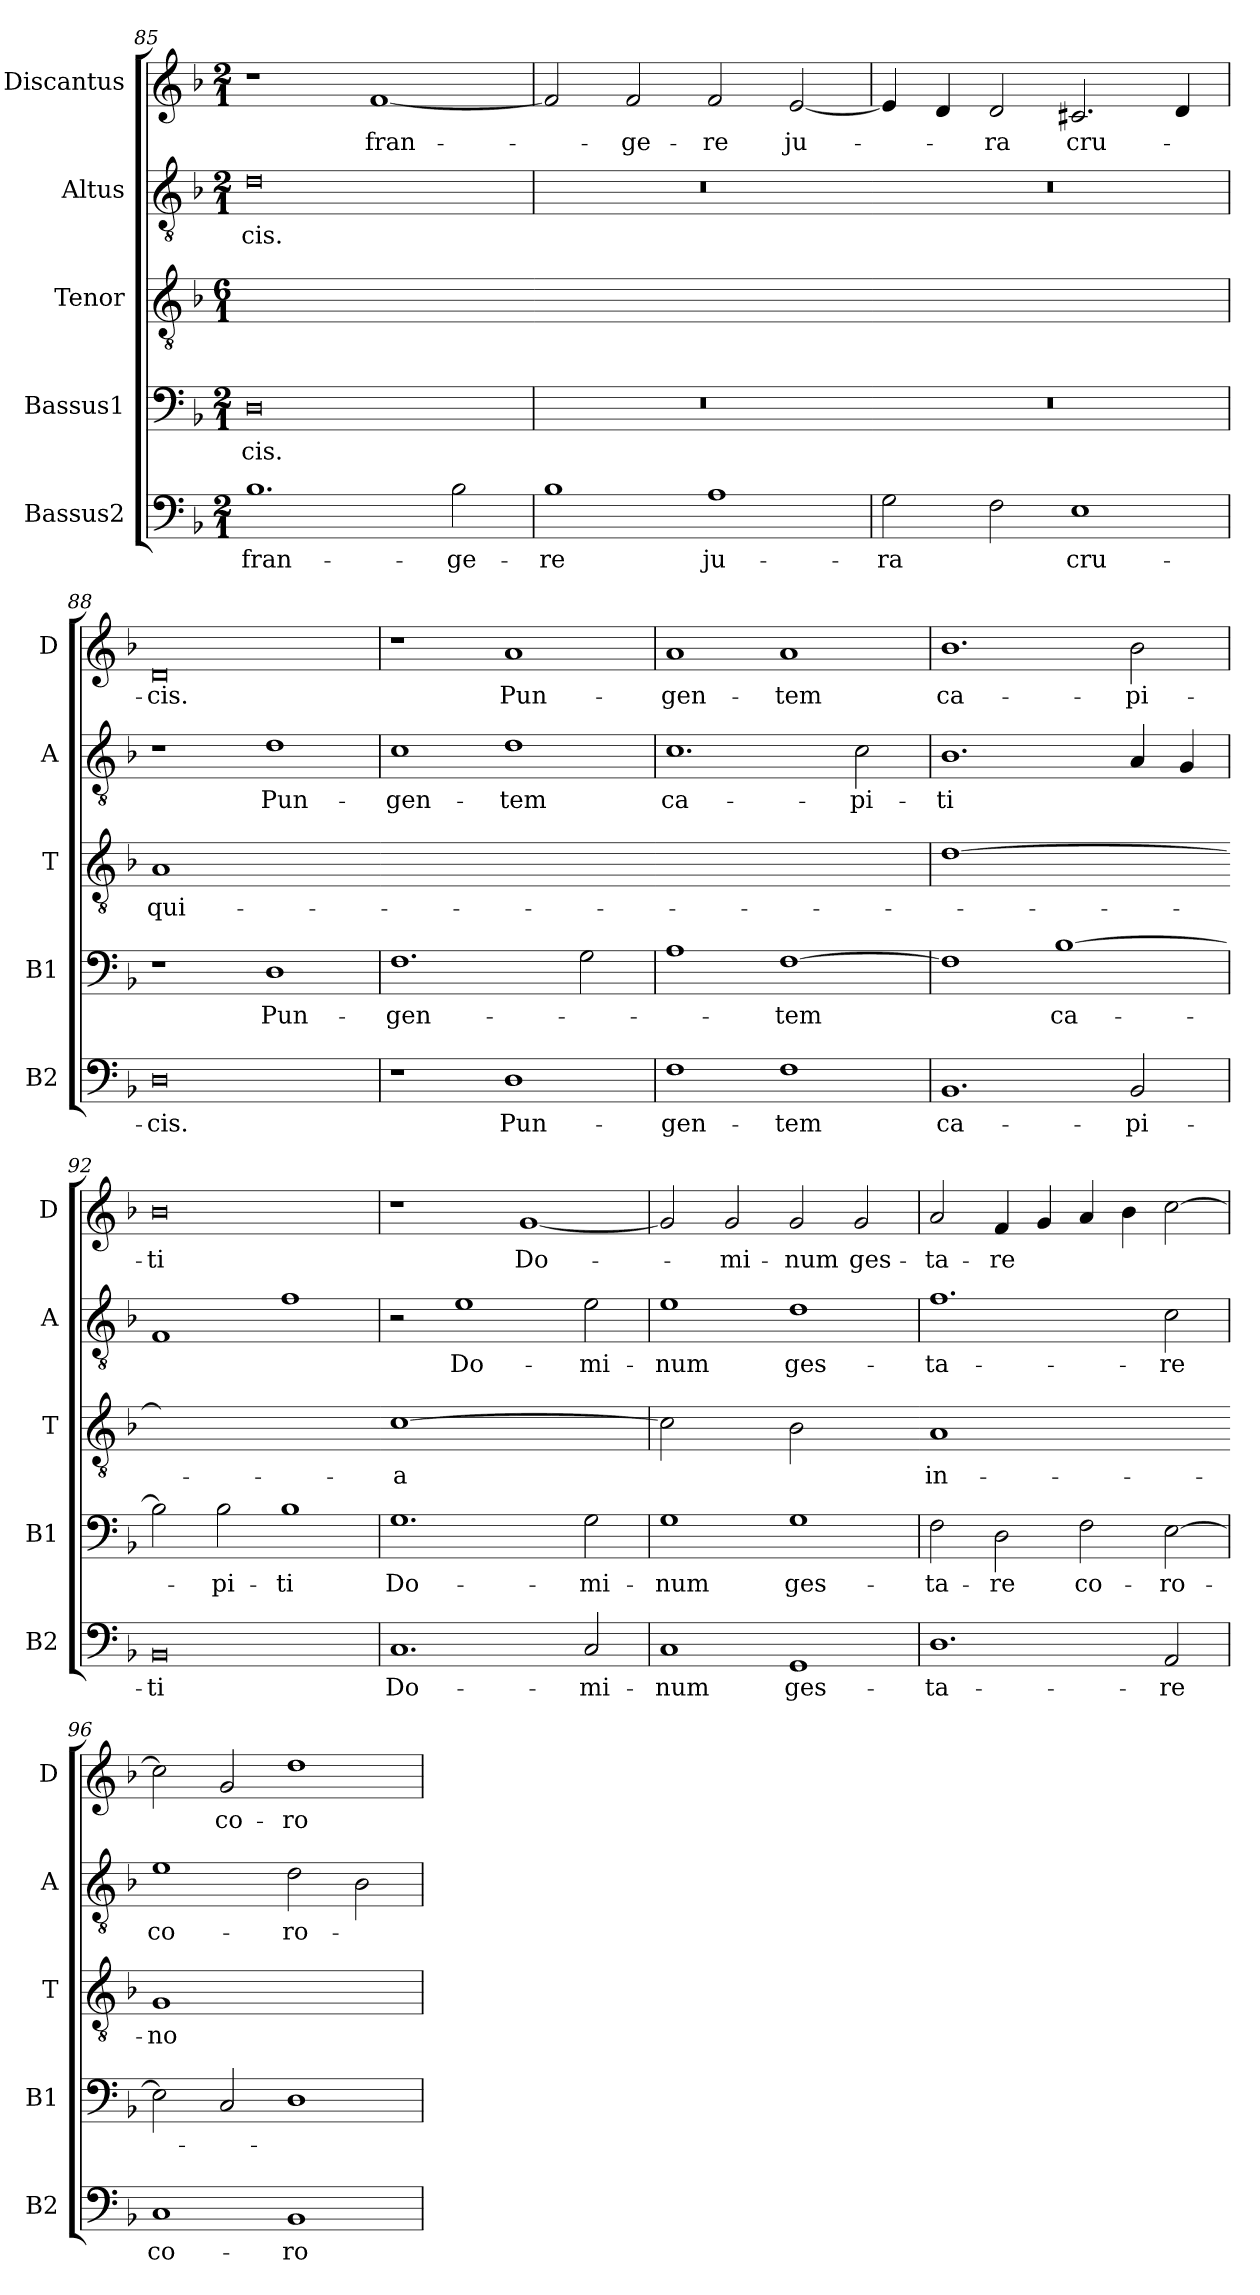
**kern	**text	**kern	**text	**kern	**text	**kern	**text	**kern	**text
*part5	*part5	*part4	*part4	*part3	*part3	*part2	*part2	*part1	*part1
*staff5	*staff5	*staff4	*staff4	*staff3	*staff3	*staff2	*staff2	*staff1	*staff1
*I"Bassus2	*	*I"Bassus1	*	*I"Tenor	*	*I"Altus	*	*I"Discantus	*
*I'B2	*	*I'B1	*	*I'T	*	*I'A	*	*I'D	*
*clefF4	*	*clefF4	*	*clefGv2	*	*clefGv2	*	*clefG2	*
*k[b-]	*	*k[b-]	*	*k[b-]	*	*k[b-]	*	*k[b-]	*
*M2/1	*	*M2/1	*	*M6/1	*	*M2/1	*	*M2/1	*
=85	=85	=85	=85	=85	=85	=85	=85	=85	=85
!	!	!	!	!LO:N:vis=1	!	!	!	!	!
1.B-	-fran-	0D	-cis.	0r	.	0d	-cis.	1r	.
.	.	.	.	.	.	.	.	[1f	fran-
2B-\	-ge-	.	.	.	.	.	.	.	.
=86	=86	=86	=86	=86-	=86	=86	=86	=86	=86
!	!	!	!	!LO:N:vis=1	!	!	!	!	!
1B-	-re	0r	.	0ryy	.	0r	.	2f/]	.
.	.	.	.	.	.	.	.	2f/	-ge-
1A	ju-	.	.	.	.	.	.	2f/	-re
.	.	.	.	.	.	.	.	[2e/	ju-
=87	=87	=87	=87	=87-	=87	=87	=87	=87	=87
!	!	!	!	!LO:N:vis=1	!	!	!	!	!
2G\	-ra	0r	.	0ryy	.	0r	.	4e/]	.
.	.	.	.	.	.	.	.	4d/	.
2F\	.	.	.	.	.	.	.	2d/	-ra
1E	cru-	.	.	.	.	.	.	2.c#X/	cru-
.	.	.	.	.	.	.	.	4d/	.
=88	=88	=88	=88	=88	=88	=88	=88	=88	=88
!	!	!	!	!LO:N:vis=1	!	!	!	!	!
0D	-cis.	1r	.	[y0A	qui-	1r	.	0d	-cis.
.	.	1D	Pun-	.	.	1d	Pun-	.	.
=89	=89	=89	=89	=89-	=89	=89	=89	=89	=89
!	!	!	!	!LO:N:vis=1	!	!	!	!	!
1r	.	1.F	-gen-	0Ayy_	.	1c	-gen-	1r	.
1D	Pun-	.	.	.	.	1d	-tem	1a	Pun-
.	.	2G\	.	.	.	.	.	.	.
=90	=90	=90	=90	=90-	=90	=90	=90	=90	=90
!	!	!	!	!LO:N:vis=1	!	!	!	!	!
1F	-gen-	1A	.	0Ayy]	.	1.c	ca-	1a	-gen-
1F	-tem	[1F	-tem	.	.	.	.	1a	-tem
.	.	.	.	.	.	2c\	-pi-	.	.
=91	=91	=91	=91	=91	=91	=91	=91	=91	=91
!	!	!	!	!LO:N:vis=1	!	!	!	!	!
1.BB-	ca-	1F]	.	[0d	.	1.B-	-ti	1.b-	ca-
.	.	[1B-	ca-	.	.	.	.	.	.
2BB-/	-pi-	.	.	.	.	4A/	.	2b-\	-pi-
.	.	.	.	.	.	4G/	.	.	.
=92	=92	=92	=92	=92-	=92	=92	=92	=92	=92
!	!	!	!	!LO:N:vis=1	!	!	!	!	!
0BB-	-ti	2B-\]	.	0dyy]	.	1F	.	0b-	-ti
.	.	2B-\	-pi-	.	.	.	.	.	.
.	.	1B-	-ti	.	.	1f	.	.	.
=93	=93	=93	=93	=93-	=93	=93	=93	=93	=93
!	!	!	!	!LO:N:vis=1	!	!	!	!	!
1.C	Do-	1.G	Do-	[0c	-a	2r	.	1r	.
.	.	.	.	.	.	1e	Do-	.	.
.	.	.	.	.	.	.	.	[1g	Do-
2C/	-mi-	2G\	-mi-	.	.	2e\	-mi-	.	.
=94	=94	=94	=94	=94	=94	=94	=94	=94	=94
!	!	!	!	!LO:N:vis=2	!	!	!	!	!
1C	-num	1G	-num	1c]	.	1e	-num	2g/]	.
.	.	.	.	.	.	.	.	2g/	-mi-
!	!	!	!	!LO:N:vis=2	!	!	!	!	!
1GG	ges-	1G	ges-	1B-	.	1d	ges-	2g/	-num
.	.	.	.	.	.	.	.	2g/	ges-
=95	=95	=95	=95	=95-	=95	=95	=95	=95	=95
!	!	!	!	!LO:N:vis=1	!	!	!	!	!
1.D	-ta-	2F\	-ta-	0A	in-	1.f	-ta-	2a/	-ta-
.	.	2D\	-re	.	.	.	.	4f/	-re
.	.	.	.	.	.	.	.	4g/	.
.	.	2F\	co-	.	.	.	.	4a/	.
.	.	.	.	.	.	.	.	4b-\	.
2AA/	-re	[2E\	-ro-	.	.	2c\	-re	[2cc\	.
=96	=96	=96	=96	=96-	=96	=96	=96	=96	=96
!	!	!	!	!LO:N:vis=1	!	!	!	!	!
1C	co-	2E\]	.	0G	-no-	1e	co-	2cc\]	.
.	.	2C/	.	.	.	.	.	2g/	co-
1BB-	-ro-	1D	.	.	.	2d\	-ro-	1dd	-ro-
.	.	.	.	.	.	2B-\	.	.	.
=	=	=	=	=	=	=	=	=	=
*-	*-	*-	*-	*-	*-	*-	*-	*-	*-
